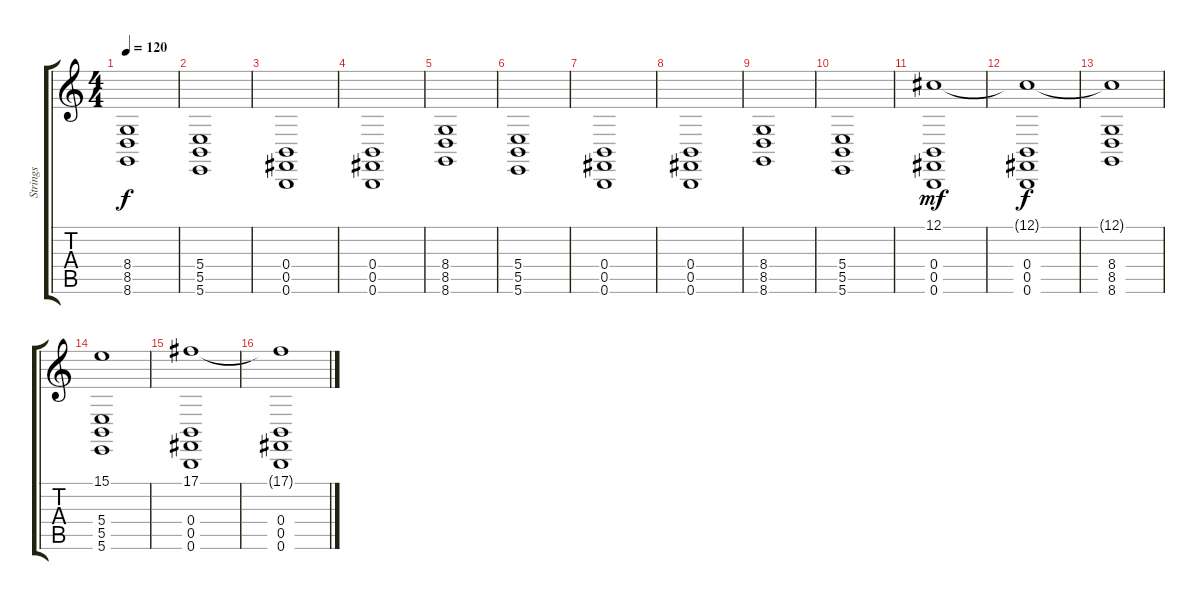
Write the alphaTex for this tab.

\track ("Strings" "Strings") {instrument stringensemble2}
\staff {score tabs}
\tuning (Db4 Ab3 E3 B2 Gb2 B1) {hide}
\ts (4 4)
\tempo 120
\clef g2
\ks c
(8.4 8.5 8.6).1{dy f} |
(5.4 5.5 5.6).1 |
(0.4 0.5 0.6).1 |
(0.4 0.5 0.6).1 |
(8.4 8.5 8.6).1 |
(5.4 5.5 5.6).1 |
(0.4 0.5 0.6).1 |
(0.4 0.5 0.6).1 |
(8.4 8.5 8.6).1 |
(5.4 5.5 5.6).1 |
(12.1 0.4 0.5 0.6).1{dy mf} |
(12.1{t} 0.4 0.5 0.6).1{dy f} |
(12.1{t} 8.4 8.5 8.6).1 |
(15.1 5.4 5.5 5.6).1 |
(17.1 0.4 0.5 0.6).1 |
(17.1{t} 0.4 0.5 0.6).1
